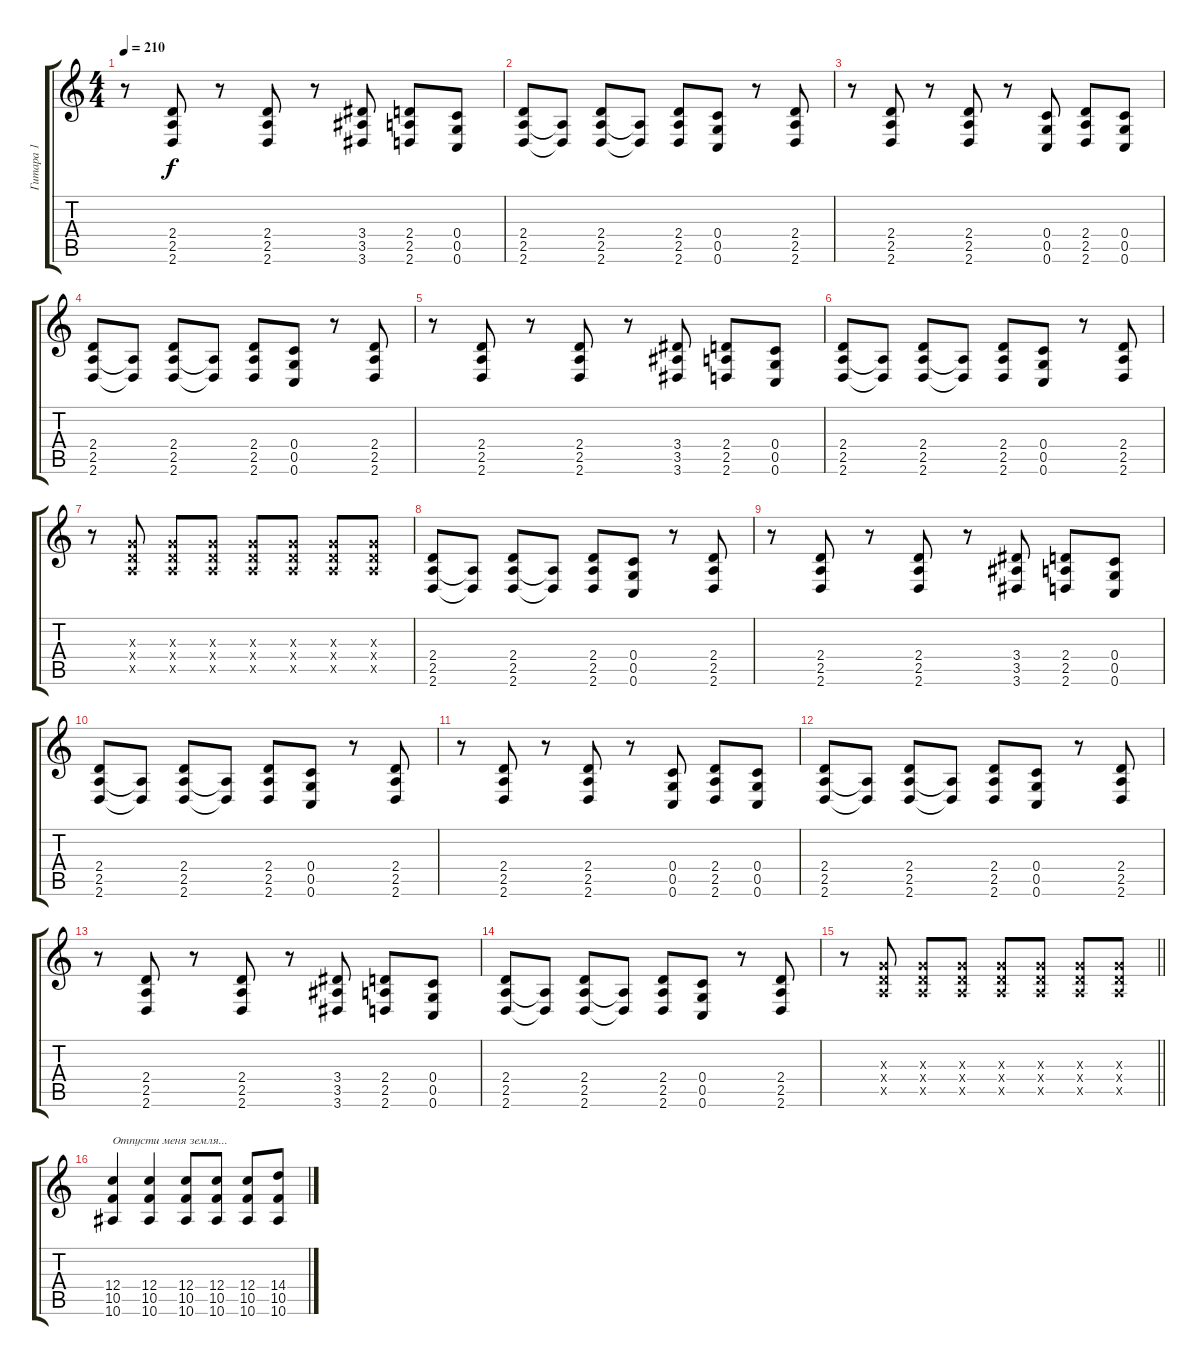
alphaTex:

\track ("Гитара 1" "Гитара 1") {instrument overdrivenguitar}
\staff {score tabs}
\tuning (D4 A3 F3 C3 G2 C2) {hide}
\ts (4 4)
\tempo 210
\clef g2
\ks c
r.8{dy f} (2.4 2.5 2.6).8 r.8 (2.4 2.5 2.6).8 r.8 (3.4 3.5 3.6).8 (2.4 2.5 2.6).8 (0.4 0.5 0.6).8 |
(2.4 2.5 2.6).8 (2.5{t} 2.6{t}).8 (2.4 2.5 2.6).8 (2.5{t} 2.6{t}).8 (2.4 2.5 2.6).8 (0.4 0.5 0.6).8 r.8 (2.4 2.5 2.6).8 |
r.8 (2.4 2.5 2.6).8 r.8 (2.4 2.5 2.6).8 r.8 (0.4 0.5 0.6).8 (2.4 2.5 2.6).8 (0.4 0.5 0.6).8 |
(2.4 2.5 2.6).8 (2.5{t} 2.6{t}).8 (2.4 2.5 2.6).8 (2.5{t} 2.6{t}).8 (2.4 2.5 2.6).8 (0.4 0.5 0.6).8 r.8 (2.4 2.5 2.6).8 |
r.8 (2.4 2.5 2.6).8 r.8 (2.4 2.5 2.6).8 r.8 (3.4 3.5 3.6).8 (2.4 2.5 2.6).8 (0.4 0.5 0.6).8 |
(2.4 2.5 2.6).8 (2.5{t} 2.6{t}).8 (2.4 2.5 2.6).8 (2.5{t} 2.6{t}).8 (2.4 2.5 2.6).8 (0.4 0.5 0.6).8 r.8 (2.4 2.5 2.6).8 |
r.8 (2.3{x} 2.4{x} 2.5{x}).8 (2.3{x} 2.4{x} 2.5{x}).8 (2.3{x} 2.4{x} 2.5{x}).8 (2.3{x} 2.4{x} 2.5{x}).8 (2.3{x} 2.4{x} 2.5{x}).8 (2.3{x} 2.4{x} 2.5{x}).8 (2.3{x} 2.4{x} 2.5{x}).8 |
(2.4 2.5 2.6).8{volume 13 instrument distortionguitar} (2.5{t} 2.6{t}).8 (2.4 2.5 2.6).8 (2.5{t} 2.6{t}).8 (2.4 2.5 2.6).8 (0.4 0.5 0.6).8 r.8 (2.4 2.5 2.6).8 |
r.8 (2.4 2.5 2.6).8 r.8 (2.4 2.5 2.6).8 r.8 (3.4 3.5 3.6).8 (2.4 2.5 2.6).8 (0.4 0.5 0.6).8 |
(2.4 2.5 2.6).8 (2.5{t} 2.6{t}).8 (2.4 2.5 2.6).8 (2.5{t} 2.6{t}).8 (2.4 2.5 2.6).8 (0.4 0.5 0.6).8 r.8 (2.4 2.5 2.6).8 |
r.8 (2.4 2.5 2.6).8 r.8 (2.4 2.5 2.6).8 r.8 (0.4 0.5 0.6).8 (2.4 2.5 2.6).8 (0.4 0.5 0.6).8 |
(2.4 2.5 2.6).8 (2.5{t} 2.6{t}).8 (2.4 2.5 2.6).8 (2.5{t} 2.6{t}).8 (2.4 2.5 2.6).8 (0.4 0.5 0.6).8 r.8 (2.4 2.5 2.6).8 |
r.8 (2.4 2.5 2.6).8 r.8 (2.4 2.5 2.6).8 r.8 (3.4 3.5 3.6).8 (2.4 2.5 2.6).8 (0.4 0.5 0.6).8 |
(2.4 2.5 2.6).8 (2.5{t} 2.6{t}).8 (2.4 2.5 2.6).8 (2.5{t} 2.6{t}).8 (2.4 2.5 2.6).8 (0.4 0.5 0.6).8 r.8 (2.4 2.5 2.6).8 |
\barLineRight lightlight
r.8 (2.3{x} 2.4{x} 2.5{x}).8 (2.3{x} 2.4{x} 2.5{x}).8 (2.3{x} 2.4{x} 2.5{x}).8 (2.3{x} 2.4{x} 2.5{x}).8 (2.3{x} 2.4{x} 2.5{x}).8 (2.3{x} 2.4{x} 2.5{x}).8 (2.3{x} 2.4{x} 2.5{x}).8 |
(12.4 10.5 10.6).4{txt "Отпусти меня земля..." volume 10} (12.4 10.5 10.6).4 (12.4 10.5 10.6).8 (12.4 10.5 10.6).8 (12.4 10.5 10.6).8 (14.4 10.5 10.6).8
